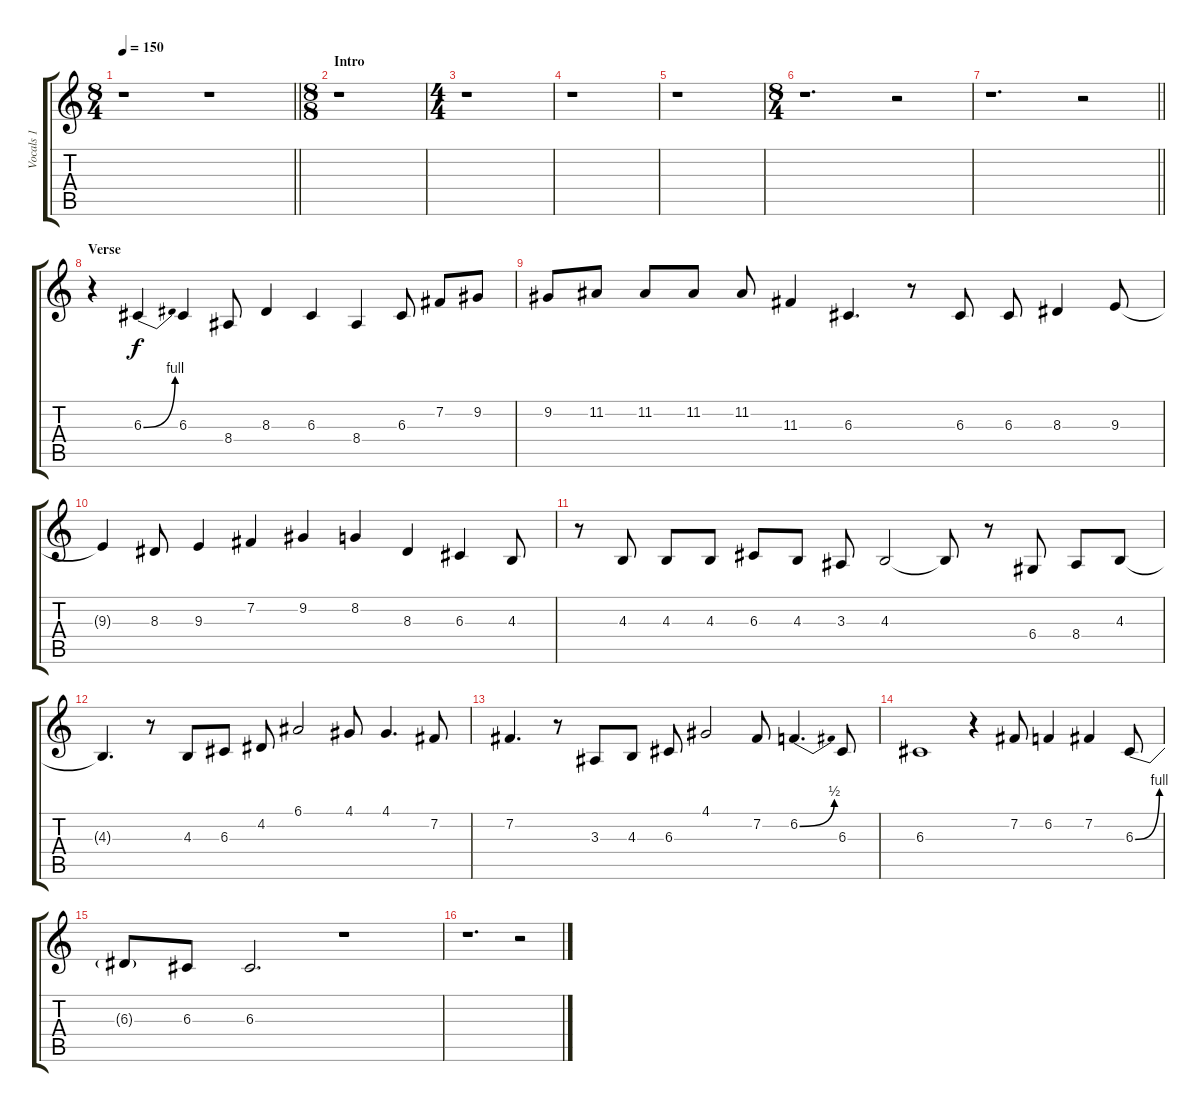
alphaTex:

\track ("Vocals 1" "Vocals 1") {instrument lead1square}
\staff {score tabs}
\tuning (E4 B3 G3 D3 A2 E2) {hide}
\ts (8 4)
\tempo 150
\clef g2
\barLineRight lightlight
\ks c
r.1{dy f instrument lead1square} r.1 |
\ts (8 8)
\section ("" "Intro")
r.1 |
\ts (4 4)
r.1 |
r.1 |
r.1 |
\ts (8 4)
r.1{d} r.2 |
\barLineRight lightlight
r.1{d} r.2 |
\section ("" "Verse")
r.4 6.3{be (bend 0 0 60 4)}.4 6.3.4 8.4.8 8.3.4 6.3.4 8.4.4 6.3.8 7.2.8 9.2.8 |
9.2.8 11.2.8 11.2.8 11.2.8 11.2.8 11.3.4 6.3.4{d} r.8 6.3.8 6.3.8 8.3.4 9.3.8 |
9.3{t}.4 8.3.8 9.3.4 7.2.4 9.2.4 8.2.4 8.3.4 6.3.4 4.3.8 |
r.8 4.3.8 4.3.8 4.3.8 6.3.8 4.3.8 3.3.8 4.3.2 4.3{t}.8 r.8 6.4.8 8.4.8 4.3.8 |
4.3{t}.4{d} r.8 4.3.8 6.3.8 4.2.8 6.1.2 4.1.8 4.1.4{d} 7.2.8 |
7.2.4{d} r.8 3.3.8 4.3.8 6.3.8 4.1.2 7.2.8 6.2{be (bend 0 0 60 2)}.4{d} 6.3.8 |
6.3.1 r.4 7.2.8 6.2.4 7.2.4 6.3{be (bend 0 0 60 4)}.8 |
6.3{t}.8 6.3.8 6.3.2{d} r.1 |
r.1{d} r.2
